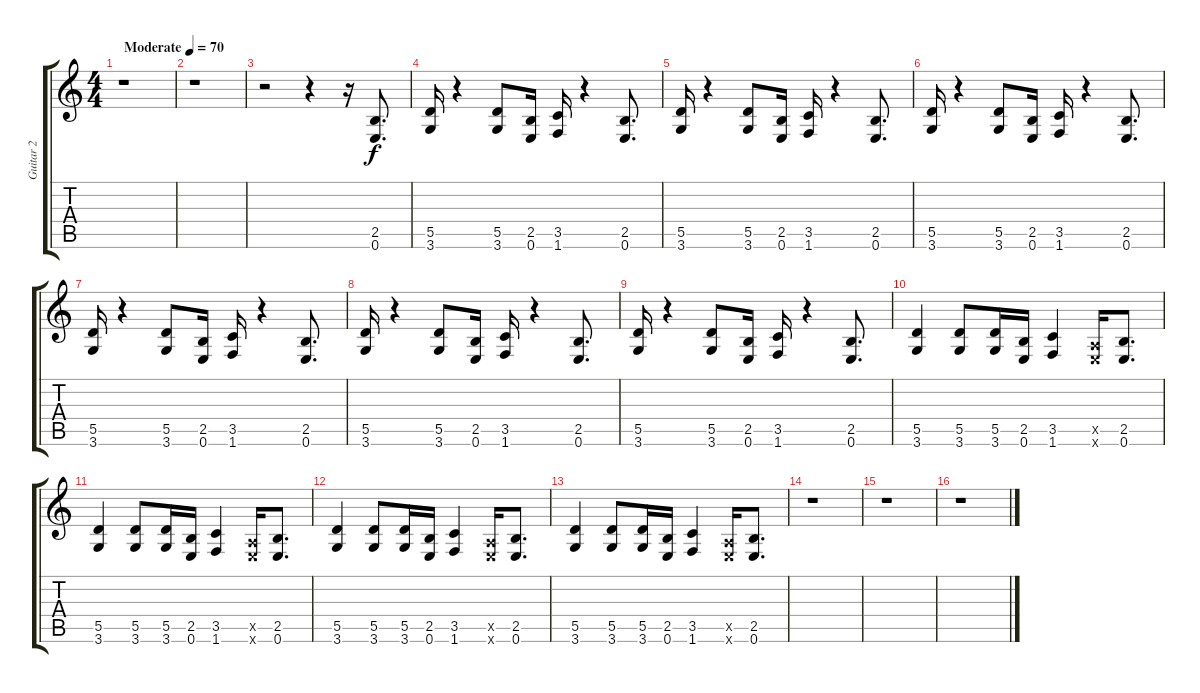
\track ("Guitar 2" "Guitar 2") {instrument overdrivenguitar}
\staff {score tabs}
\tuning (E4 B3 G3 D3 A2 E2) {hide}
\ts (4 4)
\tempo (70 "Moderate")
\clef g2
\ks c
r.1{dy f instrument overdrivenguitar} |
r.1 |
r.2 r.4 r.16 (2.5 0.6).8{d} |
(5.5 3.6).16 r.4 (5.5 3.6).8 (2.5 0.6).16 (3.5 1.6).16 r.4 (2.5 0.6).8{d} |
(5.5 3.6).16 r.4 (5.5 3.6).8 (2.5 0.6).16 (3.5 1.6).16 r.4 (2.5 0.6).8{d} |
(5.5 3.6).16 r.4 (5.5 3.6).8 (2.5 0.6).16 (3.5 1.6).16 r.4 (2.5 0.6).8{d} |
(5.5 3.6).16 r.4 (5.5 3.6).8 (2.5 0.6).16 (3.5 1.6).16 r.4 (2.5 0.6).8{d} |
(5.5 3.6).16 r.4 (5.5 3.6).8 (2.5 0.6).16 (3.5 1.6).16 r.4 (2.5 0.6).8{d} |
(5.5 3.6).16 r.4 (5.5 3.6).8 (2.5 0.6).16 (3.5 1.6).16 r.4 (2.5 0.6).8{d} |
(5.5 3.6).4 (5.5 3.6).8 (5.5 3.6).16 (2.5 0.6).16 (3.5 1.6).4 (0.5{x} 0.6{x}).16 (2.5 0.6).8{d} |
(5.5 3.6).4 (5.5 3.6).8 (5.5 3.6).16 (2.5 0.6).16 (3.5 1.6).4 (0.5{x} 0.6{x}).16 (2.5 0.6).8{d} |
(5.5 3.6).4 (5.5 3.6).8 (5.5 3.6).16 (2.5 0.6).16 (3.5 1.6).4 (0.5{x} 0.6{x}).16 (2.5 0.6).8{d} |
(5.5 3.6).4 (5.5 3.6).8 (5.5 3.6).16 (2.5 0.6).16 (3.5 1.6).4 (0.5{x} 0.6{x}).16 (2.5 0.6).8{d} |
r.1 |
r.1 |
r.1
